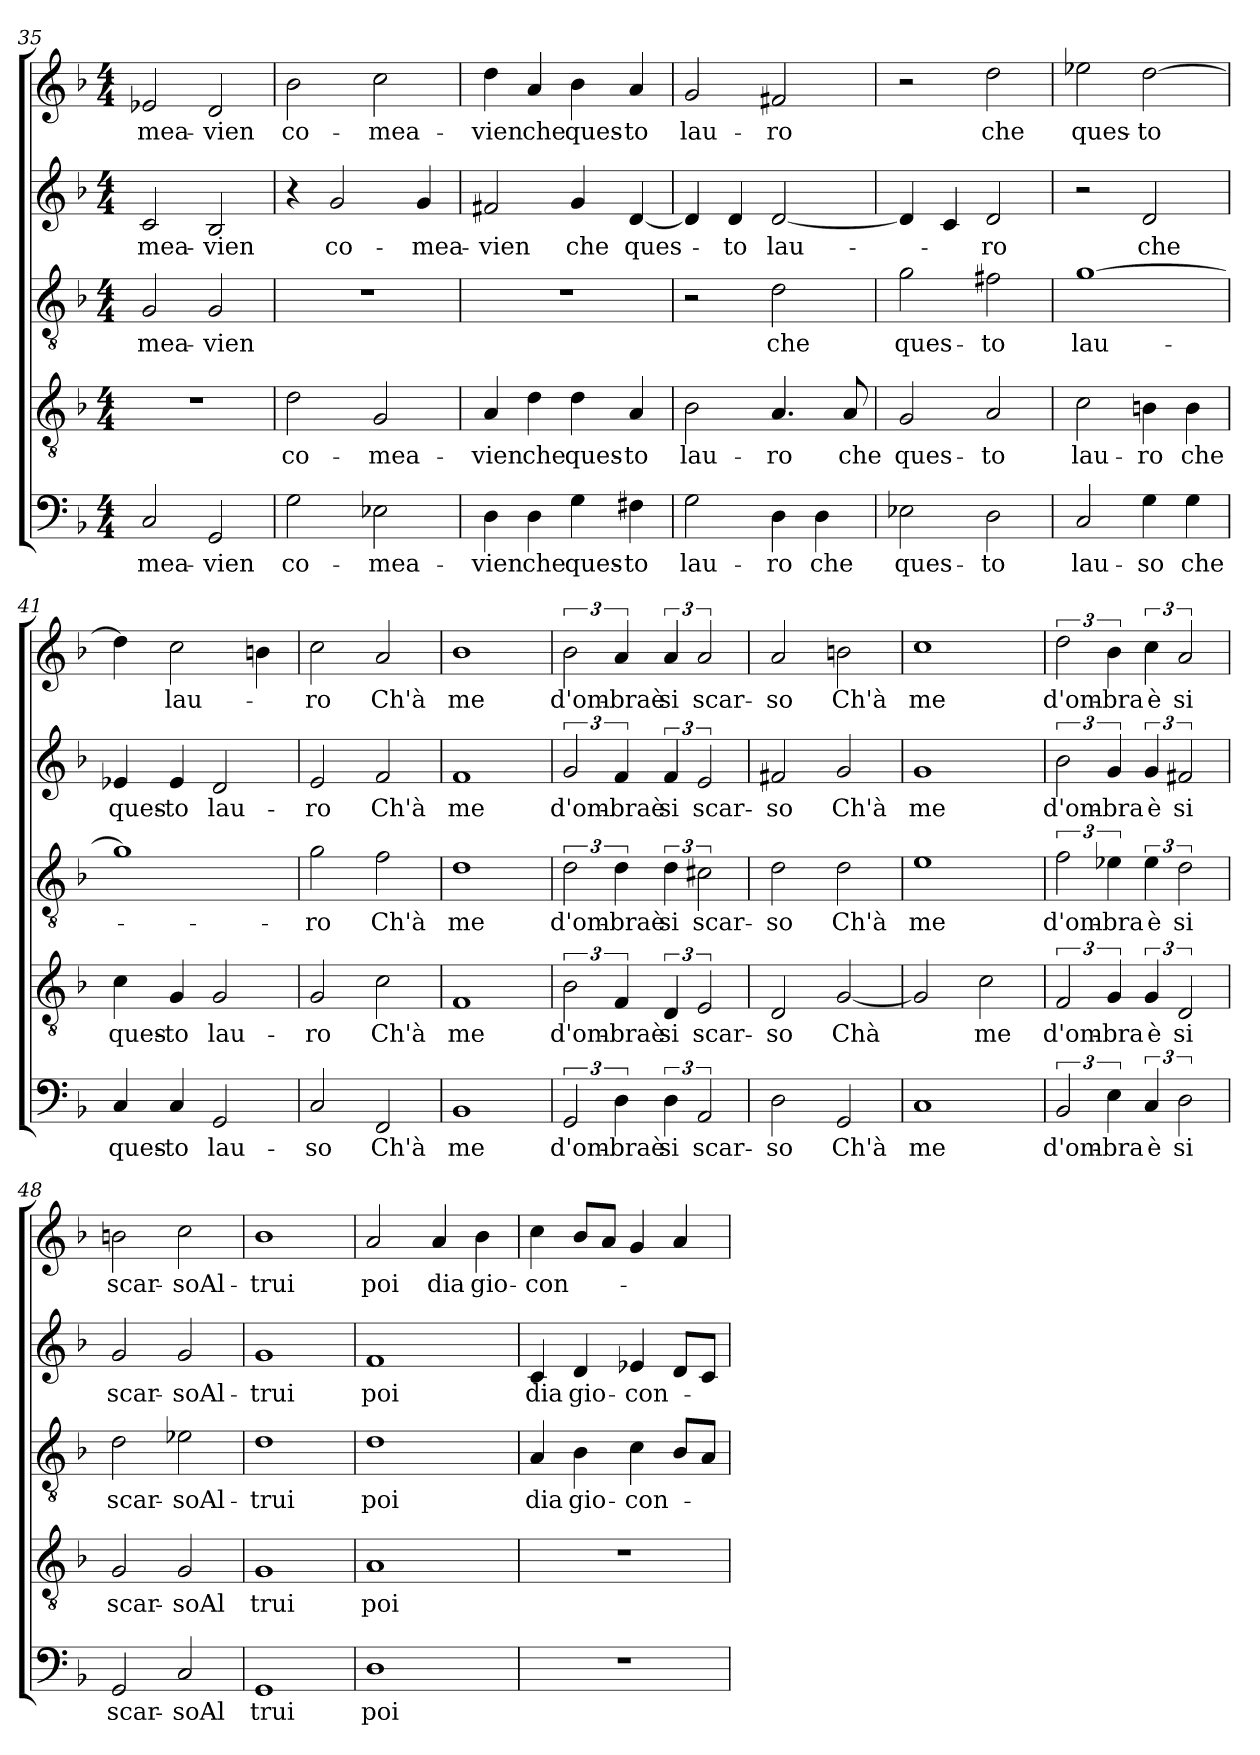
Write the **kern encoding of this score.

**kern	**text	**kern	**text	**kern	**text	**kern	**text	**kern	**text
*part5	*part5	*part4	*part4	*part3	*part3	*part2	*part2	*part1	*part1
*staff5	*staff5	*staff4	*staff4	*staff3	*staff3	*staff2	*staff2	*staff1	*staff1
*clefF4	*	*clefGv2	*	*clefGv2	*	*clefG2	*	*clefG2	*
*k[b-]	*	*k[b-]	*	*k[b-]	*	*k[b-]	*	*k[b-]	*
*M4/4	*	*M4/4	*	*M4/4	*	*M4/4	*	*M4/4	*
=35	=35	=35	=35	=35	=35	=35	=35	=35	=35
2C/	mea-	1r	.	2G/	mea-	2c/	mea-	2e-X/	mea-
2GG/	vien	.	.	2G/	vien	2B-/	vien	2d/	vien
=36	=36	=36	=36	=36	=36	=36	=36	=36	=36
2G\	co-	2d\	co-	1r	.	4r	.	2b-\	co-
.	.	.	.	.	.	2g/	co-	.	.
2E-X\	mea-	2G/	mea-	.	.	.	.	2cc\	mea-
.	.	.	.	.	.	4g/	mea-	.	.
=37	=37	=37	=37	=37	=37	=37	=37	=37	=37
4D\	vien	4A/	vien	1r	.	2f#X/	vien	4dd\	vien
4D\	che	4d\	che	.	.	.	.	4a/	che
4G\	ques-	4d\	ques-	.	.	4g/	che	4b-\	ques-
4F#X\	to	4A/	to	.	.	[4d/	ques-	4a/	to
=38	=38	=38	=38	=38	=38	=38	=38	=38	=38
2G\	lau-	2B-\	lau-	2r	.	4d/]	.	2g/	lau-
.	.	.	.	.	.	4d/	to	.	.
4D\	ro	4.A/	ro	2d\	che	[2d/	lau-	2f#X/	ro
4D\	che	.	.	.	.	.	.	.	.
.	.	8A/	che	.	.	.	.	.	.
=39	=39	=39	=39	=39	=39	=39	=39	=39	=39
2E-X\	ques-	2G/	ques-	2g\	ques-	4d/]	.	2r	.
.	.	.	.	.	.	4c/	.	.	.
2D\	to	2A/	to	2f#X\	to	2d/	ro	2dd\	che
=40	=40	=40	=40	=40	=40	=40	=40	=40	=40
2C/	lau-	2c\	lau-	[1g\	lau-	2r	.	2ee-X\	ques-
4G\	so	4Bn\	ro	.	.	2d/	che	[2dd\	to
4G\	che	4B\	che	.	.	.	.	.	.
=41	=41	=41	=41	=41	=41	=41	=41	=41	=41
4C/	ques-	4c\	ques-	1g\]	.	4e-X/	ques-	4dd\]	.
4C/	to	4G/	to	.	.	4e-/	to	2cc\	lau-
2GG/	lau-	2G/	lau-	.	.	2d/	lau-	.	.
.	.	.	.	.	.	.	.	4bn\	.
=42	=42	=42	=42	=42	=42	=42	=42	=42	=42
2C/	so	2G/	ro	2g\	ro	2e/	ro	2cc\	ro
2FF/	Ch'à	2c\	Ch'à	2f\	Ch'à	2f/	Ch'à	2a/	Ch'à
=43	=43	=43	=43	=43	=43	=43	=43	=43	=43
1BB-/	me	1F/	me	1d\	me	1f/	me	1b-\	me
=44	=44	=44	=44	=44	=44	=44	=44	=44	=44
3GG/	d'om-	3B-\	d'om-	3d\	d'om-	3g/	d'om-	3b-\	d'om-
6D\	braè	6F/	braè	6d\	braè	6f/	braè	6a/	braè
6D\	si	6D/	si	6d\	si	6f/	si	6a/	si
3AA/	scar-	3E/	scar-	3c#X\	scar-	3e/	scar-	3a/	scar-
=45	=45	=45	=45	=45	=45	=45	=45	=45	=45
2D\	so	2D/	so	2d\	so	2f#X/	so	2a/	so
2GG/	Ch'à	[2G/	Chà	2d\	Ch'à	2g/	Ch'à	2bn\	Ch'à
=46	=46	=46	=46	=46	=46	=46	=46	=46	=46
1C/	me	2G/]	.	1e\	me	1g/	me	1cc\	me
.	.	2c\	me	.	.	.	.	.	.
=47	=47	=47	=47	=47	=47	=47	=47	=47	=47
3BB-/	d'om-	3F/	d'om-	3f\	d'om-	3b-\	d'om-	3dd\	d'om-
6E\	bra	6G/	bra	6e-X\	bra	6g/	bra	6b-\	bra
6C/	è	6G/	è	6e-\	è	6g/	è	6cc\	è
3D\	si	3D/	si	3d\	si	3f#X/	si	3a/	si
=48	=48	=48	=48	=48	=48	=48	=48	=48	=48
2GG/	scar-	2G/	scar-	2d\	scar-	2g/	scar-	2bn\	scar-
2C/	soAl	2G/	soAl	2e-X\	soAl-	2g/	soAl-	2cc\	soAl-
=49	=49	=49	=49	=49	=49	=49	=49	=49	=49
1GG/	trui	1G/	trui	1d\	trui	1g/	trui	1b-\	trui
=50	=50	=50	=50	=50	=50	=50	=50	=50	=50
1D\	poi	1A/	poi	1d\	poi	1f/	poi	2a/	poi
.	.	.	.	.	.	.	.	4a/	dia
.	.	.	.	.	.	.	.	4b-\	gio-
=51	=51	=51	=51	=51	=51	=51	=51	=51	=51
1r	.	1r	.	4A/	dia	4c/	dia	4cc\	con-
.	.	.	.	4B-\	gio-	4d/	gio-	8b-/L	.
.	.	.	.	.	.	.	.	8a/J	.
.	.	.	.	4c\	con-	4e-X/	con-	4g/	.
.	.	.	.	8B-/L	.	8d/L	.	4a/	.
.	.	.	.	8A/J	.	8c/J	.	.	.
=	=	=	=	=	=	=	=	=	=
*-	*-	*-	*-	*-	*-	*-	*-	*-	*-
